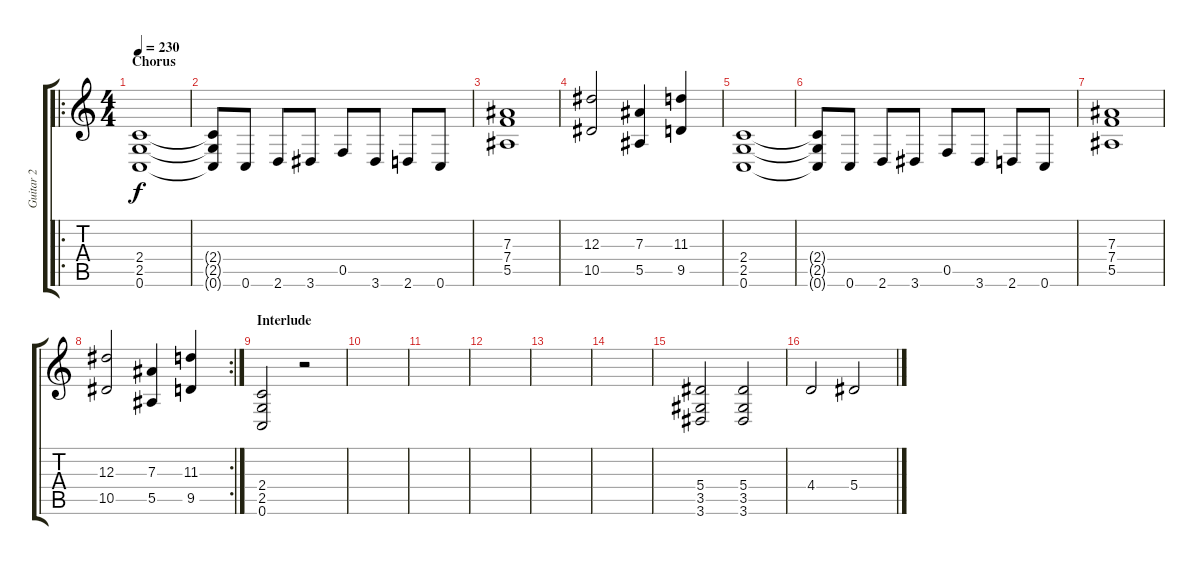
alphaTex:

\track ("Guitar 2" "Guitar 2") {instrument overdrivenguitar}
\staff {score tabs}
\tuning (C4 G3 Eb3 Bb2 F2 C2) {hide}
\ro
\ts (4 4)
\section ("" "Chorus")
\tempo 230
\clef g2
\ks c
(2.4 2.5 0.6).1{dy f} |
(2.4{t} 2.5{t} 0.6{t}).8 0.6.8 2.6.8 3.6.8 0.5.8 3.6.8 2.6.8 0.6.8 |
(7.3 7.4 5.5).1 |
(12.3 10.5).2 (7.3 5.5).4 (11.3 9.5).4 |
(2.4 2.5 0.6).1 |
(2.4{t} 2.5{t} 0.6{t}).8 0.6.8 2.6.8 3.6.8 0.5.8 3.6.8 2.6.8 0.6.8 |
(7.3 7.4 5.5).1 |
\rc 2
(12.3 10.5).2 (7.3 5.5).4 (11.3 9.5).4 |
\section ("" "Interlude")
(2.4 2.5 0.6).2 r.2 |
|
|
|
|
|
(5.4 3.5 3.6).2 (5.4 3.5 3.6).2 |
4.4.2 5.4.2
